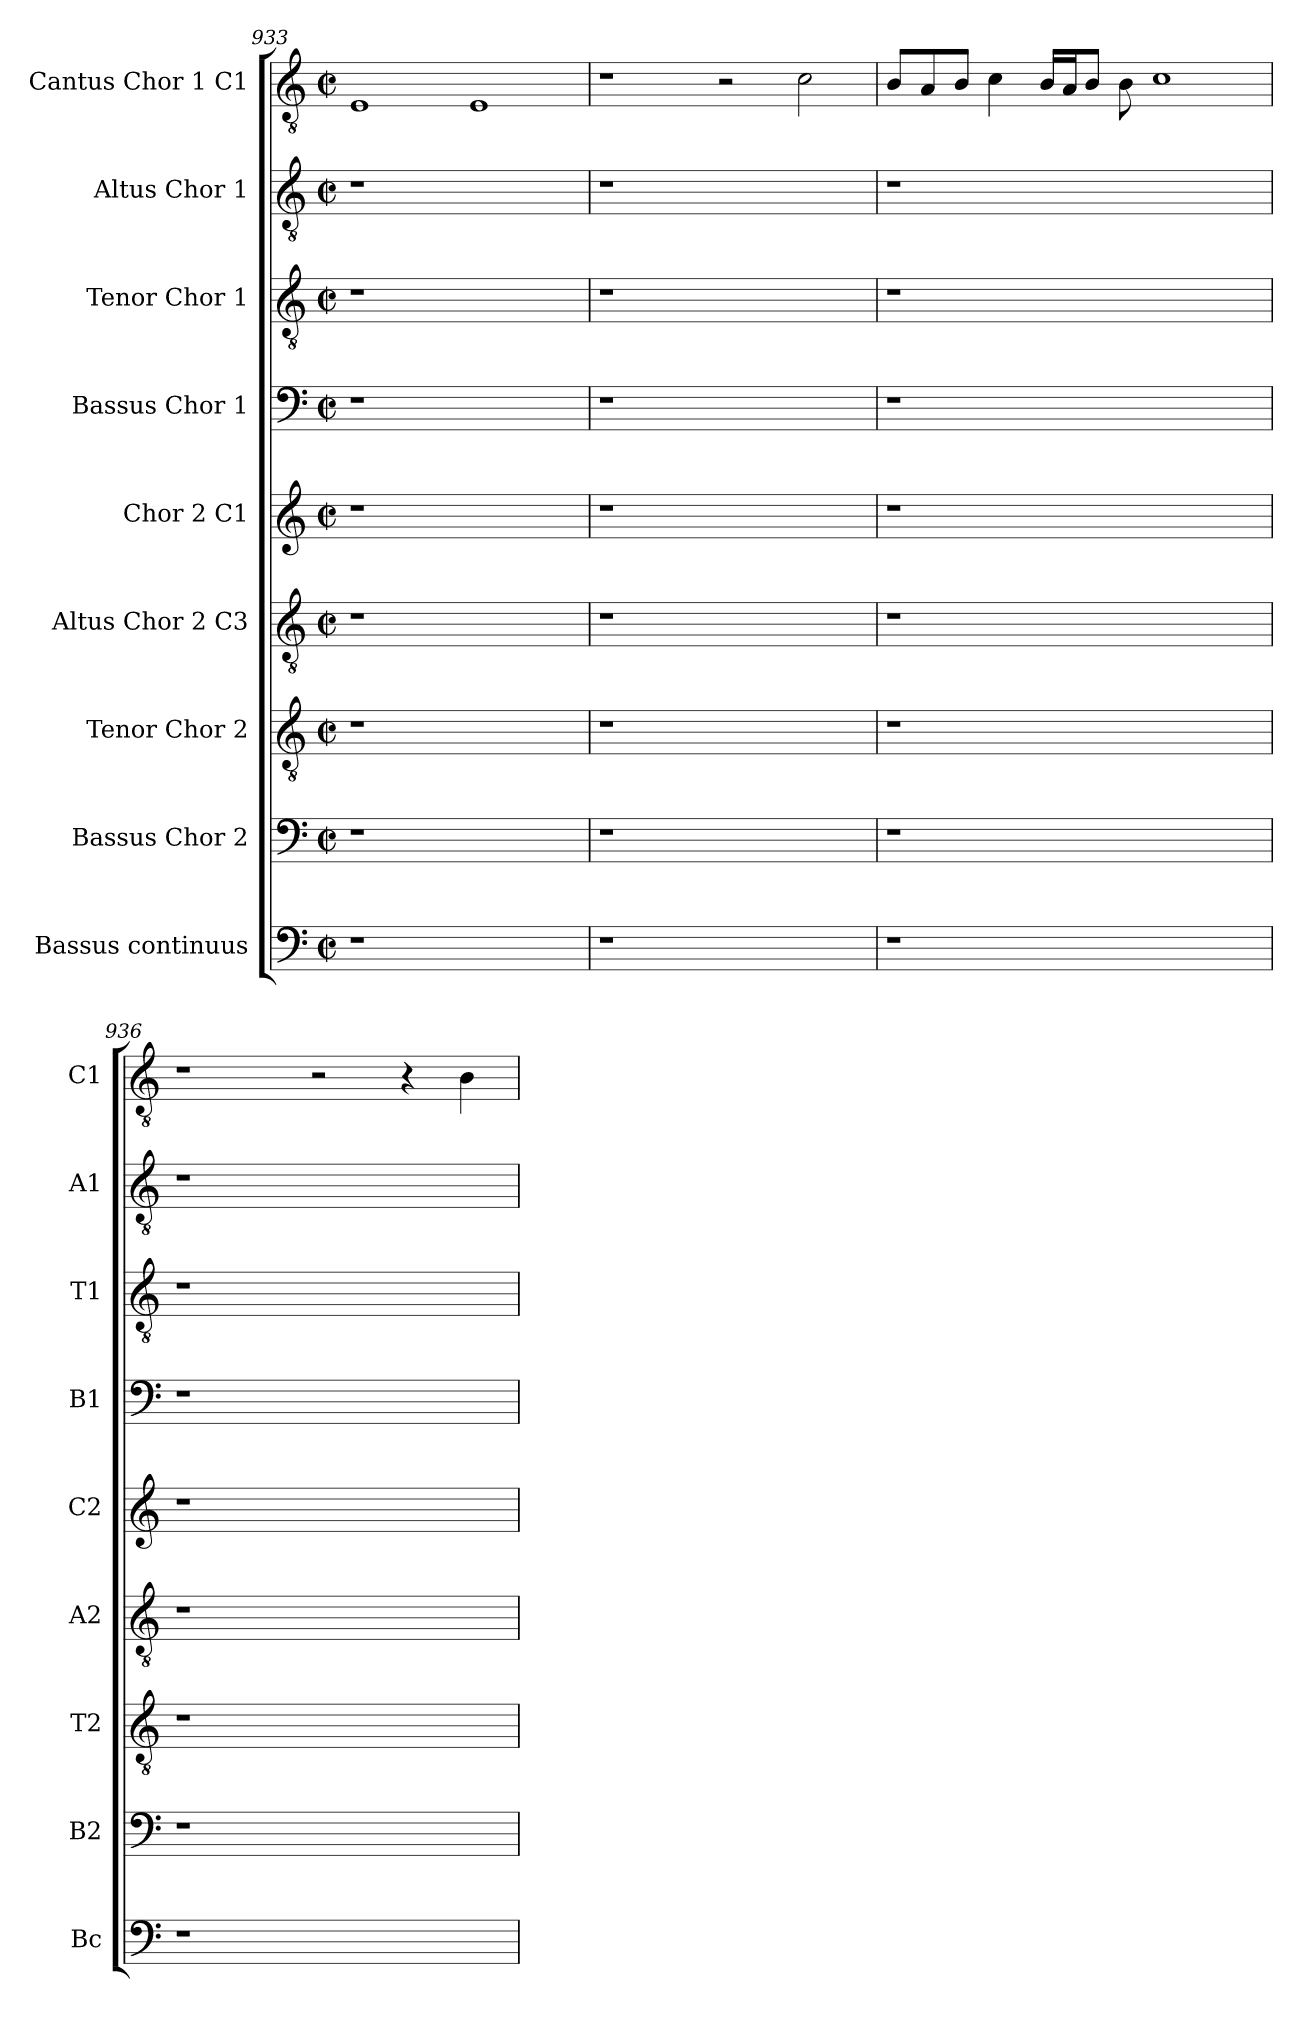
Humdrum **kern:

**kern	**kern	**kern	**kern	**kern	**kern	**kern	**kern	**kern
*part9	*part8	*part7	*part6	*part5	*part4	*part3	*part2	*part1
*staff9	*staff8	*staff7	*staff6	*staff5	*staff4	*staff3	*staff2	*staff1
*I"Bassus continuus	*I"Bassus Chor 2	*I"Tenor Chor 2	*I"Altus Chor 2 C3	*I"Chor 2 C1	*I"Bassus Chor 1	*I"Tenor Chor 1	*I"Altus Chor 1	*I"Cantus Chor 1 C1
*I'Bc	*I'B2	*I'T2	*I'A2	*I'C2	*I'B1	*I'T1	*I'A1	*I'C1
!!LO:LB:g=z
*clefF4	*clefF4	*clefGv2	*clefGv2	*clefG2	*clefF4	*clefGv2	*clefGv2	*clefGv2
*ITrd7c12	*	*	*	*	*	*	*	*
*k[]	*k[]	*k[]	*k[]	*k[]	*k[]	*k[]	*k[]	*k[]
*C:	*C:	*C:	*C:	*C:	*C:	*C:	*C:	*C:
*M2/2	*M2/2	*M2/2	*M2/2	*M2/2	*M2/2	*M2/2	*M2/2	*M2/2
*met(c|)	*met(c|)	*met(c|)	*met(c|)	*met(c|)	*met(c|)	*met(c|)	*met(c|)	*met(c|)
=933	=933	=933	=933	=933	=933	=933	=933	=933
1r	1r	1r	1r	1r	1r	1r	1r	1E
1ryy	1ryy	1ryy	1ryy	1ryy	1ryy	1ryy	1ryy	1E
=934	=934	=934	=934	=934	=934	=934	=934	=934
1r	1r	1r	1r	1r	1r	1r	1r	1r
1ryy	1ryy	1ryy	1ryy	1ryy	1ryy	1ryy	1ryy	2r
.	.	.	.	.	.	.	.	2c\
=935	=935	=935	=935	=935	=935	=935	=935	=935
1r	1r	1r	1r	1r	1r	1r	1r	8B/L
.	.	.	.	.	.	.	.	8A/
.	.	.	.	.	.	.	.	8B/J
.	.	.	.	.	.	.	.	4c\
.	.	.	.	.	.	.	.	16B/LL
.	.	.	.	.	.	.	.	16A/J
.	.	.	.	.	.	.	.	8B/J
.	.	.	.	.	.	.	.	8B\
1ryy	1ryy	1ryy	1ryy	1ryy	1ryy	1ryy	1ryy	1c
=936	=936	=936	=936	=936	=936	=936	=936	=936
1r	1r	1r	1r	1r	1r	1r	1r	1r
1ryy	1ryy	1ryy	1ryy	1ryy	1ryy	1ryy	1ryy	2r
.	.	.	.	.	.	.	.	4r
.	.	.	.	.	.	.	.	4B\
=	=	=	=	=	=	=	=	=
*-	*-	*-	*-	*-	*-	*-	*-	*-
